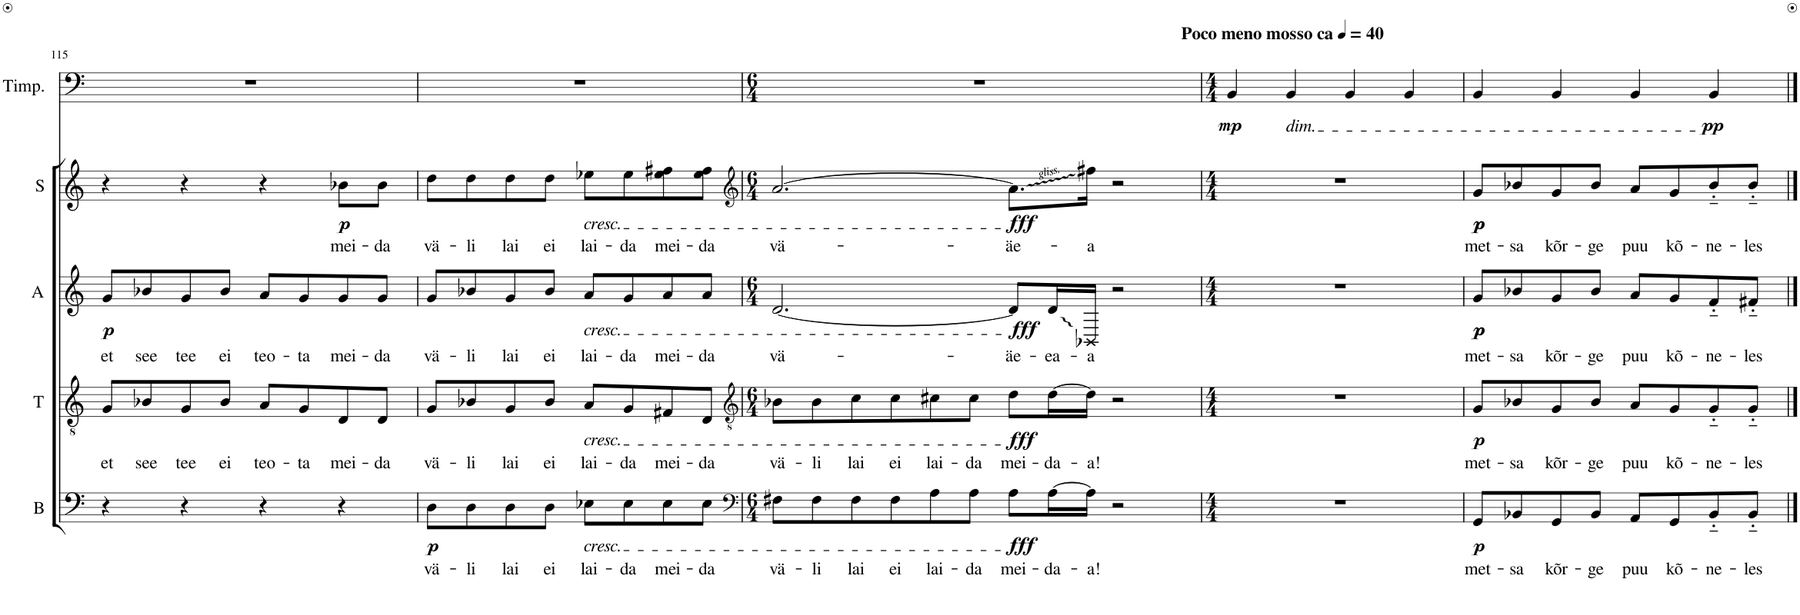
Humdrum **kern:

**kern	**text	**dynam	**kern	**text	**dynam	**kern	**text	**dynam	**kern	**text	**dynam	**kern	**dynam
*part5	*part5	*part5	*part4	*part4	*part4	*part3	*part3	*part3	*part2	*part2	*part2	*part1	*part1
*staff5	*staff5	*staff5	*staff4	*staff4	*staff4	*staff3	*staff3	*staff3	*staff2	*staff2	*staff2	*staff1	*staff1
*I"B	*	*	*I"T	*	*	*I"A	*	*	*I"S	*	*	*I"Timpani	*
*I'B	*	*	*I'T	*	*	*I'A	*	*	*I'S	*	*	*I'Timp.	*
!!LO:PB:g=z
*clefF4	*	*	*clefGv2	*	*	*clefG2	*	*	*clefG2	*	*	*clefF4	*
*	*	*	*	*	*	*Trd1c2	*	*	*	*	*	*	*
*k[]	*	*	*k[]	*	*	*k[]	*	*	*k[]	*	*	*k[]	*
*M4/4	*	*	*M4/4	*	*	*M4/4	*	*	*M4/4	*	*	*M4/4	*
=115	=115	=115	=115	=115	=115	=115	=115	=115	=115	=115	=115	=115	=115
!	!	!	!	!LO:LY:b	!	!	!LO:LY:b	!LO:DY:b	!	!	!	!	!
4r	.	.	8G/L	et	.	8g/L	et	p	4r	.	.	1r	.
!	!	!	!	!LO:LY:b	!	!	!LO:LY:b	!	!	!	!	!	!
.	.	.	8B-X/	see	.	8b-X/	see	.	.	.	.	.	.
!	!	!	!	!LO:LY:b	!	!	!LO:LY:b	!	!	!	!	!	!
4r	.	.	8G/	tee	.	8g/	tee	.	4r	.	.	.	.
!	!	!	!	!LO:LY:b	!	!	!LO:LY:b	!	!	!	!	!	!
.	.	.	8B-/J	ei	.	8b-/J	ei	.	.	.	.	.	.
!	!	!	!	!LO:LY:b	!	!	!LO:LY:b	!	!	!	!	!	!
4r	.	.	8A/L	teo-	.	8a/L	teo-	.	4r	.	.	.	.
!	!	!	!	!LO:LY:b	!	!	!LO:LY:b	!	!	!	!	!	!
.	.	.	8G/	-ta	.	8g/	-ta	.	.	.	.	.	.
!	!	!	!	!LO:LY:b	!	!	!LO:LY:b	!	!	!LO:LY:b	!LO:DY:b	!	!
4r	.	.	8D/	mei-	.	8g/	mei-	.	8b-X\L	mei-	p	.	.
!	!	!	!	!LO:LY:b	!	!	!LO:LY:b	!	!	!LO:LY:b	!	!	!
.	.	.	8D/J	-da	.	8g/J	-da	.	8b-\J	-da	.	.	.
=116	=116	=116	=116	=116	=116	=116	=116	=116	=116	=116	=116	=116	=116
!	!LO:LY:b	!LO:DY:b	!	!LO:LY:b	!	!	!LO:LY:b	!	!	!LO:LY:b	!	!	!
8D\L	vä-	p	8G/L	vä-	.	8g/L	vä-	.	8dd\L	vä-	.	1r	.
!	!LO:LY:b	!	!	!LO:LY:b	!	!	!LO:LY:b	!	!	!LO:LY:b	!	!	!
8D\	-li	.	8B-X/	-li	.	8b-X/	-li	.	8dd\	-li	.	.	.
!	!LO:LY:b	!	!	!LO:LY:b	!	!	!LO:LY:b	!	!	!LO:LY:b	!	!	!
8D\	lai	.	8G/	lai	.	8g/	lai	.	8dd\	lai	.	.	.
!	!LO:LY:b	!	!	!LO:LY:b	!	!	!LO:LY:b	!	!	!LO:LY:b	!	!	!
8D\J	ei	.	8B-/J	ei	.	8b-/J	ei	.	8dd\J	ei	.	.	.
!	!	!	!	!	!	!	!	!	!LO:TX:b:i:t=cresc.	!	!	!	!
!	!	!	!	!	!	!LO:TX:b:i:t=cresc.	!	!	!	!	!	!	!
!	!	!	!LO:TX:b:i:t=cresc.	!	!	!	!	!	!	!	!	!	!
!LO:TX:b:i:t=cresc.	!	!	!	!	!	!	!	!	!	!	!	!	!
!	!LO:LY:b	!	!	!LO:LY:b	!	!	!LO:LY:b	!	!	!LO:LY:b	!	!	!
8E-X\L	lai-	.	8A/L	lai-	.	8a/L	lai-	.	8ee-X\L	lai-	.	.	.
!	!LO:LY:b	!	!	!LO:LY:b	!	!	!LO:LY:b	!	!	!LO:LY:b	!	!	!
8E-\	-da	.	8G/	-da	.	8g/	-da	.	8ee-\	-da	.	.	.
!	!LO:LY:b	!	!	!LO:LY:b	!	!	!LO:LY:b	!	!	!LO:LY:b	!	!	!
8E-\	mei-	.	8F#X/	mei-	.	8a/	mei-	.	8ee-\ 8ff#X\	mei-	.	.	.
!	!LO:LY:b	!	!	!LO:LY:b	!	!	!LO:LY:b	!	!	!LO:LY:b	!	!	!
8E-\J	-da	.	8D/J	-da	.	8a/J	-da	.	8ee-\ 8ff#\J	-da	.	.	.
=117	=117	=117	=117	=117	=117	=117	=117	=117	=117	=117	=117	=117	=117
*clefF4	*	*	*clefGv2	*	*	*	*	*	*clefG2	*	*	*	*
*M6/4	*	*	*M6/4	*	*	*M6/4	*	*	*M6/4	*	*	*M6/4	*
!	!LO:LY:b	!	!	!LO:LY:b	!	!	!LO:LY:b	!	!	!LO:LY:b	!	!	!
8F#X\L	vä-	.	8B-X\L	vä-	.	[2.d/	vä-	.	[2.a/	vä-	.	1.r	.
!	!LO:LY:b	!	!	!LO:LY:b	!	!	!	!	!	!	!	!	!
8F#\	-li	.	8B-\	-li	.	.	.	.	.	.	.	.	.
!	!LO:LY:b	!	!	!LO:LY:b	!	!	!	!	!	!	!	!	!
8F#\	lai	.	8c\	lai	.	.	.	.	.	.	.	.	.
!	!LO:LY:b	!	!	!LO:LY:b	!	!	!	!	!	!	!	!	!
8F#\	ei	.	8c\	ei	.	.	.	.	.	.	.	.	.
!	!LO:LY:b	!	!	!LO:LY:b	!	!	!	!	!	!	!	!	!
8A\	lai-	.	8c#X\	lai-	.	.	.	.	.	.	.	.	.
!	!LO:LY:b	!	!	!LO:LY:b	!	!	!	!	!	!	!	!	!
8A\J	-da	.	8c#\J	-da	.	.	.	.	.	.	.	.	.
!	!LO:LY:b	!LO:DY:b	!	!LO:LY:b	!LO:DY:b	!	!LO:LY:b	!LO:DY:b	!	!LO:LY:b	!LO:DY:b	!	!
8A\L	mei-	fff	8d\L	mei-	fff	8d/L]	-äe-	fff	8.a\L]	-äe-	fff	.	.
!	!LO:LY:b	!	!	!LO:LY:b	!	!	!LO:LY:b	!	!	!	!	!	!
[16A\L	-da-	.	[16d\L	-da-	.	16d/L	ea-	.	.	.	.	.	.
!	!LO:LY:b	!	!	!LO:LY:b	!	!	!LO:LY:b	!	!	!LO:LY:b	!	!	!
16A\JJ]	-a!	.	16d\JJ]	-a!	.	16BB-X/JJ	-a	.	16ff#X\Jk	-a	.	.	.
2r	.	.	2r	.	.	2r	.	.	2r	.	.	.	.
=118	=118	=118	=118	=118	=118	=118	=118	=118	=118	=118	=118	=118	=118
*M4/4	*	*	*M4/4	*	*	*M4/4	*	*	*M4/4	*	*	*M4/4	*
!	!	!	!	!	!	!	!	!	!	!	!	!	!LO:DY:b
1r	.	.	1r	.	.	1r	.	.	1r	.	.	4BB/	mp
!	!	!	!	!	!	!	!	!	!	!	!	!LO:TX:b:i:t=dim.	!
.	.	.	.	.	.	.	.	.	.	.	.	4BB/	.
.	.	.	.	.	.	.	.	.	.	.	.	4BB/	.
.	.	.	.	.	.	.	.	.	.	.	.	4BB/	.
=119	=119	=119	=119	=119	=119	=119	=119	=119	=119	=119	=119	=119	=119
!	!LO:LY:b	!LO:DY:b	!	!LO:LY:b	!LO:DY:b	!	!LO:LY:b	!LO:DY:b	!	!LO:LY:b	!	!	!
!	!	!	!	!	!	!	!	!LO:DY:n=1:b	!	!	!LO:DY:b	!	!
!	!	!	!	!	!	!	!	!	!	!	!LO:DY:n=1:b	!	!
8GG/L	met-	p	8G/L	met-	p	8g/L	met-	p p	8g/L	met-	p p	4BB/	.
!	!LO:LY:b	!	!	!LO:LY:b	!	!	!LO:LY:b	!	!	!LO:LY:b	!	!	!
8BB-X/	-sa	.	8B-X/	-sa	.	8b-X/	-sa	.	8b-X/	-sa	.	.	.
!	!LO:LY:b	!	!	!LO:LY:b	!	!	!LO:LY:b	!	!	!LO:LY:b	!	!	!
8GG/	kõr-	.	8G/	kõr-	.	8g/	kõr-	.	8g/	kõr-	.	4BB/	.
!	!LO:LY:b	!	!	!LO:LY:b	!	!	!LO:LY:b	!	!	!LO:LY:b	!	!	!
8BB-/J	-ge	.	8B-/J	-ge	.	8b-/J	-ge	.	8b-/J	-ge	.	.	.
!	!LO:LY:b	!	!	!LO:LY:b	!	!	!LO:LY:b	!	!	!LO:LY:b	!	!	!
8AA/L	puu	.	8A/L	puu	.	8a/L	puu	.	8a/L	puu	.	4BB/	.
!	!LO:LY:b	!	!	!LO:LY:b	!	!	!LO:LY:b	!	!	!LO:LY:b	!	!	!
8GG/	kõ-	.	8G/	kõ-	.	8g/	kõ-	.	8g/	kõ-	.	.	.
!	!LO:LY:b	!	!	!LO:LY:b	!	!	!LO:LY:b	!	!	!LO:LY:b	!	!	!LO:DY:b
8BB-'~/	-ne-	.	8G'~/	-ne-	.	8f'~/	-ne-	.	8b-'~/	-ne-	.	4BB/	pp
!	!LO:LY:b	!	!	!LO:LY:b	!	!	!LO:LY:b	!	!	!LO:LY:b	!	!	!
8BB-'~/J	-les	.	8G'~/J	-les	.	8f#X'~/J	-les	.	8b-'~/J	-les	.	.	.
==	==	==	==	==	==	==	==	==	==	==	==	==	==
*-	*-	*-	*-	*-	*-	*-	*-	*-	*-	*-	*-	*-	*-
